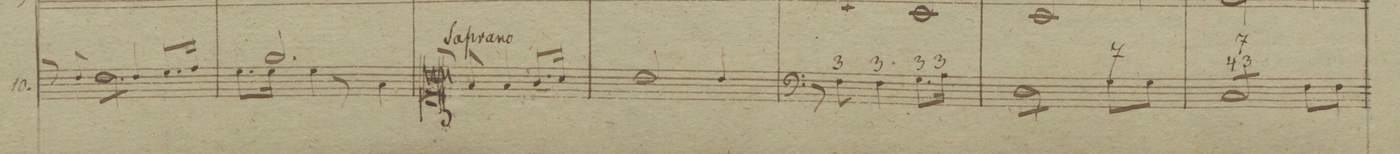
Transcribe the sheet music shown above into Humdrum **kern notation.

**kern	**fba	**dynam
*I"10.	*	*
*clefF4	*	*
*k[b-]	*	*
*M3/4	*	*
*^	*	*
8rF	8F\L	.	.
8F/	8F\	.	.
4F/	8F\	.	.
.	8F\	.	.
8.G/L	8F\	.	.
.	8F\J	.	.
16A/Jk	.	.	.
=175	=175	=175	=175
2.B-/	8.G\L	.	.
.	16G\Jk	.	.
.	4F\	.	.
.	8r	.	.
.	8C\	.	.
*v	*v	*	*
*clefC1	*	*
=176	=176	=176
8r	.	.
8f/	.	.
4f/	.	.
8.g/L	.	.
16a/Jk	.	.
=177	=177	=177
2b-/	.	.
4b-/	.	.
*clefF4	*	*
=178	=178	=178
8r	.	.
8F\	3	.
4F\	3	.
8.G\L	3	.
16A\Jk	3	.
=179	=179	=179
8D\L	.	.
8D\	.	.
8D\	.	.
8D\J	.	.
*Xtremolo	*	*
8G\L	7	.
8G\J	.	.
=180	=180	=180
*tremolo	*	*
8C/L	4	.
8C/	.	.
8C/	.	.
8C/J	.	.
*Xtremolo	*	*
8F\L	7 3	.
8F\J	.	.
=181	=181	=181
*-	*-	*-
